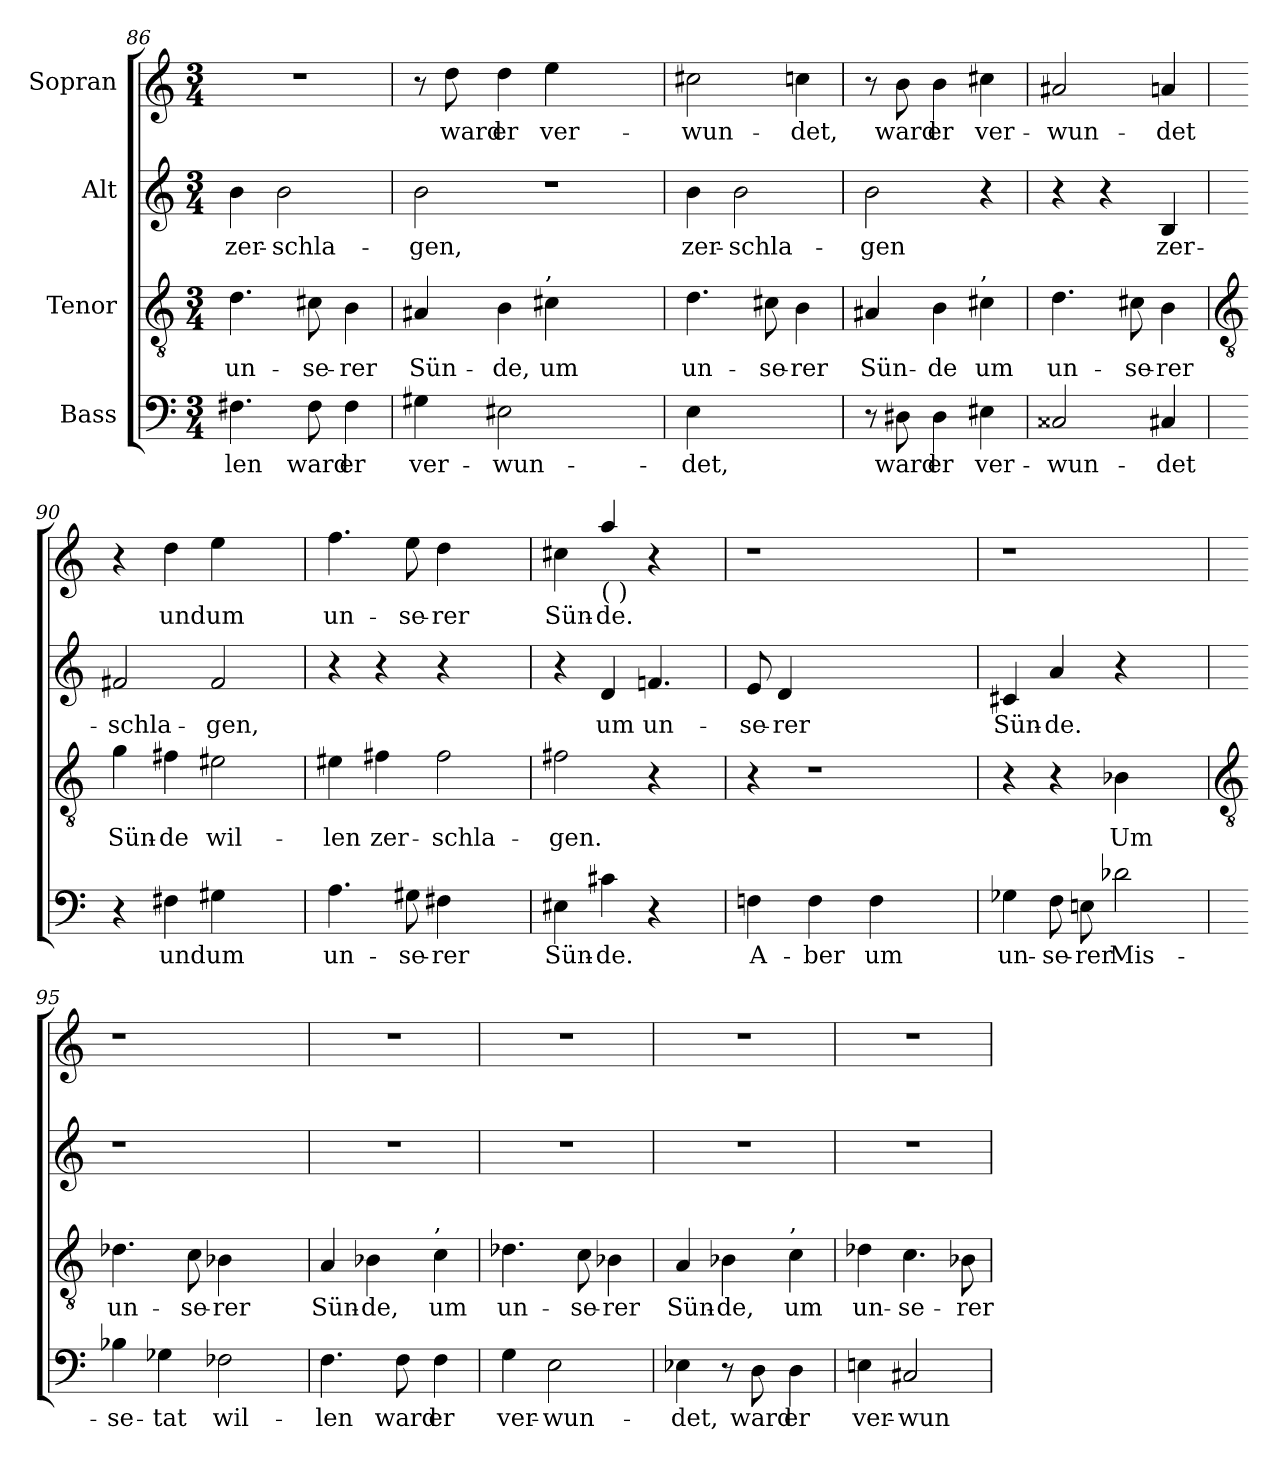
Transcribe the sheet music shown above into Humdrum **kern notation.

**kern	**text	**kern	**text	**kern	**text	**kern	**text
*part4	*part4	*part3	*part3	*part2	*part2	*part1	*part1
*staff4	*staff4	*staff3	*staff3	*staff2	*staff2	*staff1	*staff1
*I"Bass	*	*I"Tenor	*	*I"Alt	*	*I"Sopran	*
*clefF4	*	*clefGv2	*	*clefG2	*	*clefG2	*
*k[]	*	*k[]	*	*k[]	*	*k[]	*
*C:	*	*C:	*	*C:	*	*C:	*
*M3/4	*	*M3/4	*	*M3/4	*	*M3/4	*
=86	=86	=86	=86	=86	=86	=86	=86
!	!LO:LY:b	!	!LO:LY:b	!	!LO:LY:b	!LO:N:vis=1	!
4.F#X	-len	4.d	un-	4b	zer-	2.r	.
!	!	!	!	!	!LO:LY:b	!	!
.	.	.	.	2b	-schla-	.	.
!	!LO:LY:b	!	!LO:LY:b	!	!	!	!
8F#	ward	8c#X	-se-	.	.	.	.
!	!LO:LY:b	!	!LO:LY:b	!	!	!	!
4F#	er	4B	-rer	.	.	.	.
=87	=87	=87	=87	=87	=87	=87	=87
!	!LO:LY:b	!	!LO:LY:b	!	!LO:LY:b	!	!
4G#X	ver-	4A#X	Sün-	2b	-gen,	8r	.
!	!	!	!	!	!	!	!LO:LY:b
.	.	.	.	.	.	8dd	ward
!	!LO:LY:b	!	!LO:LY:b	!	!	!	!LO:LY:b
2E#X	-wun-	4B	-de,	.	.	4dd	er
!	!	!LO:TX:a:t=,	!	!	!	!	!
!	!	!	!LO:LY:b	!LO:N:vis=1	!	!	!LO:LY:b
.	.	4c#X	um	2.r	.	4ee	ver-
2ryy	.	2ryy	.	.	.	2ryy	.
!!LO:LB:g=z
=88	=88	=88	=88	=88	=88	=88	=88
!	!LO:LY:b	!	!LO:LY:b	!	!LO:LY:b	!	!LO:LY:b
4E	-det,	4.d	un-	4b	zer-	2cc#X	-wun-
!	!	!	!	!	!LO:LY:b	!	!
2ryy	.	.	.	2b	-schla-	.	.
!	!	!	!LO:LY:b	!	!	!	!
.	.	8c#X	-se-	.	.	.	.
!	!	!	!LO:LY:b	!	!	!	!LO:LY:b
.	.	4B	-rer	.	.	4ccn	-det,
!!LO:LB:g=z
=88A	=88A	=88A	=88A	=88A	=88A	=88A	=88A
!	!	!	!LO:LY:b	!	!LO:LY:b	!	!
8r	.	4A#X	Sün-	2b	-gen	8r	.
!	!LO:LY:b	!	!	!	!	!	!LO:LY:b
8D#X	ward	.	.	.	.	8b	ward
!	!LO:LY:b	!	!LO:LY:b	!	!	!	!LO:LY:b
4D#	er	4B	-de	.	.	4b	er
!	!	!LO:TX:a:t=,	!	!	!	!	!
!	!LO:LY:b	!	!LO:LY:b	!	!	!	!LO:LY:b
4E#X	ver-	4c#X	um	4r	.	4cc#X	ver-
=89A	=89A	=89A	=89A	=89A	=89A	=89A	=89A
!	!LO:LY:b	!	!LO:LY:b	!	!	!	!LO:LY:b
2C##X	-wun-	4.d	un-	4r	.	2a#X	-wun-
.	.	.	.	4r	.	.	.
!	!	!	!LO:LY:b	!	!	!	!
.	.	8c#X	-se-	.	.	.	.
!	!LO:LY:b	!	!LO:LY:b	!	!LO:LY:b	!	!LO:LY:b
4C#X	-det	4B	-rer	4B	zer-	4an	-det
!!LO:LB:g=z
=90A	=90A	=90A	=90A	=90A	=90A	=90A	=90A
*	*	*clefGv2	*	*	*	*	*
!	!	!	!LO:LY:b	!	!LO:LY:b	!	!
4r	.	4g	Sün-	2f#X	-schla-	4r	.
!	!LO:LY:b	!	!LO:LY:b	!	!	!	!LO:LY:b
4F#X	und	4f#X	-de	.	.	4dd	und
!	!LO:LY:b	!	!LO:LY:b	!	!LO:LY:b	!	!LO:LY:b
4G#X	um	2e#X	wil-	2f#	-gen,	4ee	um
4ryy	.	.	.	.	.	4ryy	.
=91A	=91A	=91A	=91A	=91A	=91A	=91A	=91A
!	!LO:LY:b	!	!LO:LY:b	!	!	!	!LO:LY:b
4.A	un-	4e#X	-len	4r	.	4.ff	un-
!	!	!	!LO:LY:b	!	!	!	!
.	.	4f#X	zer-	4r	.	.	.
!	!LO:LY:b	!	!	!	!	!	!LO:LY:b
8G#X	-se-	.	.	.	.	8ee	-se-
!	!LO:LY:b	!	!LO:LY:b	!	!	!	!LO:LY:b
4F#X	-rer	2f#	-schla-	4r	.	4dd	-rer
4ryy	.	.	.	4ryy	.	4ryy	.
=92A	=92A	=92A	=92A	=92A	=92A	=92A	=92A
!	!LO:LY:b	!	!LO:LY:b	!	!	!	!LO:LY:b
4E#X	Sün-	2f#X	-gen.	4r	.	4cc#X	Sün-
!	!	!	!	!	!	!LO:TX:b:t=(   )	!
!	!LO:LY:b	!	!	!	!LO:LY:b	!	!LO:LY:b
4c#X	-de.	.	.	4d	um	4aa/	-de.
!	!	!	!	!	!LO:LY:b	!	!
4r	.	4r	.	4.fn	un-	4r	.
8ryy	.	8ryy	.	.	.	8ryy	.
!!LO:LB:g=z
=93	=93	=93	=93	=93	=93	=93	=93
!	!LO:LY:b	!	!	!	!LO:LY:b	!LO:N:vis=1	!
4Fn	A-	4r	.	8e	-se-	2.r	.
!	!	!	!	!	!LO:LY:b	!	!
.	.	.	.	4d	-rer	.	.
!	!LO:LY:b	!LO:N:vis=1	!	!	!	!	!
4F	-ber	2.r	.	.	.	.	.
.	.	.	.	2ryy	.	.	.
!	!LO:LY:b	!	!	!	!	!	!
4F	um	.	.	.	.	.	.
4ryy	.	.	.	.	.	4ryy	.
.	.	.	.	8ryy	.	.	.
!!LO:LB:g=z
=94	=94	=94	=94	=94	=94	=94	=94
!	!LO:LY:b	!	!	!	!LO:LY:b	!LO:N:vis=1	!
4G-X	un-	4r	.	4c#X	Sün-	2.r	.
!	!LO:LY:b	!	!	!	!LO:LY:b	!	!
8F	-se-	4r	.	4a	-de.	.	.
!	!LO:LY:b	!	!	!	!	!	!
8En	-rer	.	.	.	.	.	.
!	!LO:LY:b	!	!LO:LY:b	!	!	!	!
2d-X	Mis-	4B-X	Um	4r	.	.	.
.	.	4ryy	.	4ryy	.	4ryy	.
!!LO:LB:g=z
=95	=95	=95	=95	=95	=95	=95	=95
*	*	*clefGv2	*	*	*	*	*
!	!LO:LY:b	!	!LO:LY:b	!LO:N:vis=1	!	!LO:N:vis=1	!
4B-X	-se-	4.d-X	un-	2.r	.	2.r	.
!	!LO:LY:b	!	!	!	!	!	!
4G-X	-tat	.	.	.	.	.	.
!	!	!	!LO:LY:b	!	!	!	!
.	.	8c	-se-	.	.	.	.
!	!LO:LY:b	!	!LO:LY:b	!	!	!	!
2F-X	wil-	4B-X	-rer	.	.	.	.
.	.	4ryy	.	4ryy	.	4ryy	.
=96	=96	=96	=96	=96	=96	=96	=96
!	!LO:LY:b	!	!LO:LY:b	!LO:N:vis=1	!	!LO:N:vis=1	!
4.F	-len	4A	Sün-	2.r	.	2.r	.
!	!	!	!LO:LY:b	!	!	!	!
.	.	4B-X	-de,	.	.	.	.
!	!LO:LY:b	!	!	!	!	!	!
8F	ward	.	.	.	.	.	.
!	!	!LO:TX:a:t=,	!	!	!	!	!
!	!LO:LY:b	!	!LO:LY:b	!	!	!	!
4F	er	4c	um	.	.	.	.
=97	=97	=97	=97	=97	=97	=97	=97
!	!LO:LY:b	!	!LO:LY:b	!LO:N:vis=1	!	!LO:N:vis=1	!
4G	ver-	4.d-X	un-	2.r	.	2.r	.
!	!LO:LY:b	!	!	!	!	!	!
2E	-wun-	.	.	.	.	.	.
!	!	!	!LO:LY:b	!	!	!	!
.	.	8c	-se-	.	.	.	.
!	!	!	!LO:LY:b	!	!	!	!
.	.	4B-X	-rer	.	.	.	.
=98	=98	=98	=98	=98	=98	=98	=98
!	!LO:LY:b	!	!LO:LY:b	!LO:N:vis=1	!	!LO:N:vis=1	!
4E-X	-det,	4A	Sün-	2.r	.	2.r	.
!	!	!	!LO:LY:b	!	!	!	!
8r	.	4B-X	-de,	.	.	.	.
!	!LO:LY:b	!	!	!	!	!	!
8D	ward	.	.	.	.	.	.
!	!	!LO:TX:a:t=,	!	!	!	!	!
!	!LO:LY:b	!	!LO:LY:b	!	!	!	!
4D	er	4c	um	.	.	.	.
=99	=99	=99	=99	=99	=99	=99	=99
!	!LO:LY:b	!	!LO:LY:b	!LO:N:vis=1	!	!LO:N:vis=1	!
4En	ver-	4d-X	un-	2.r	.	2.r	.
!	!LO:LY:b	!	!LO:LY:b	!	!	!	!
2C#X	-wun-	4.c	-se-	.	.	.	.
!	!	!	!LO:LY:b	!	!	!	!
.	.	8B-X	-rer	.	.	.	.
=	=	=	=	=	=	=	=
*-	*-	*-	*-	*-	*-	*-	*-
